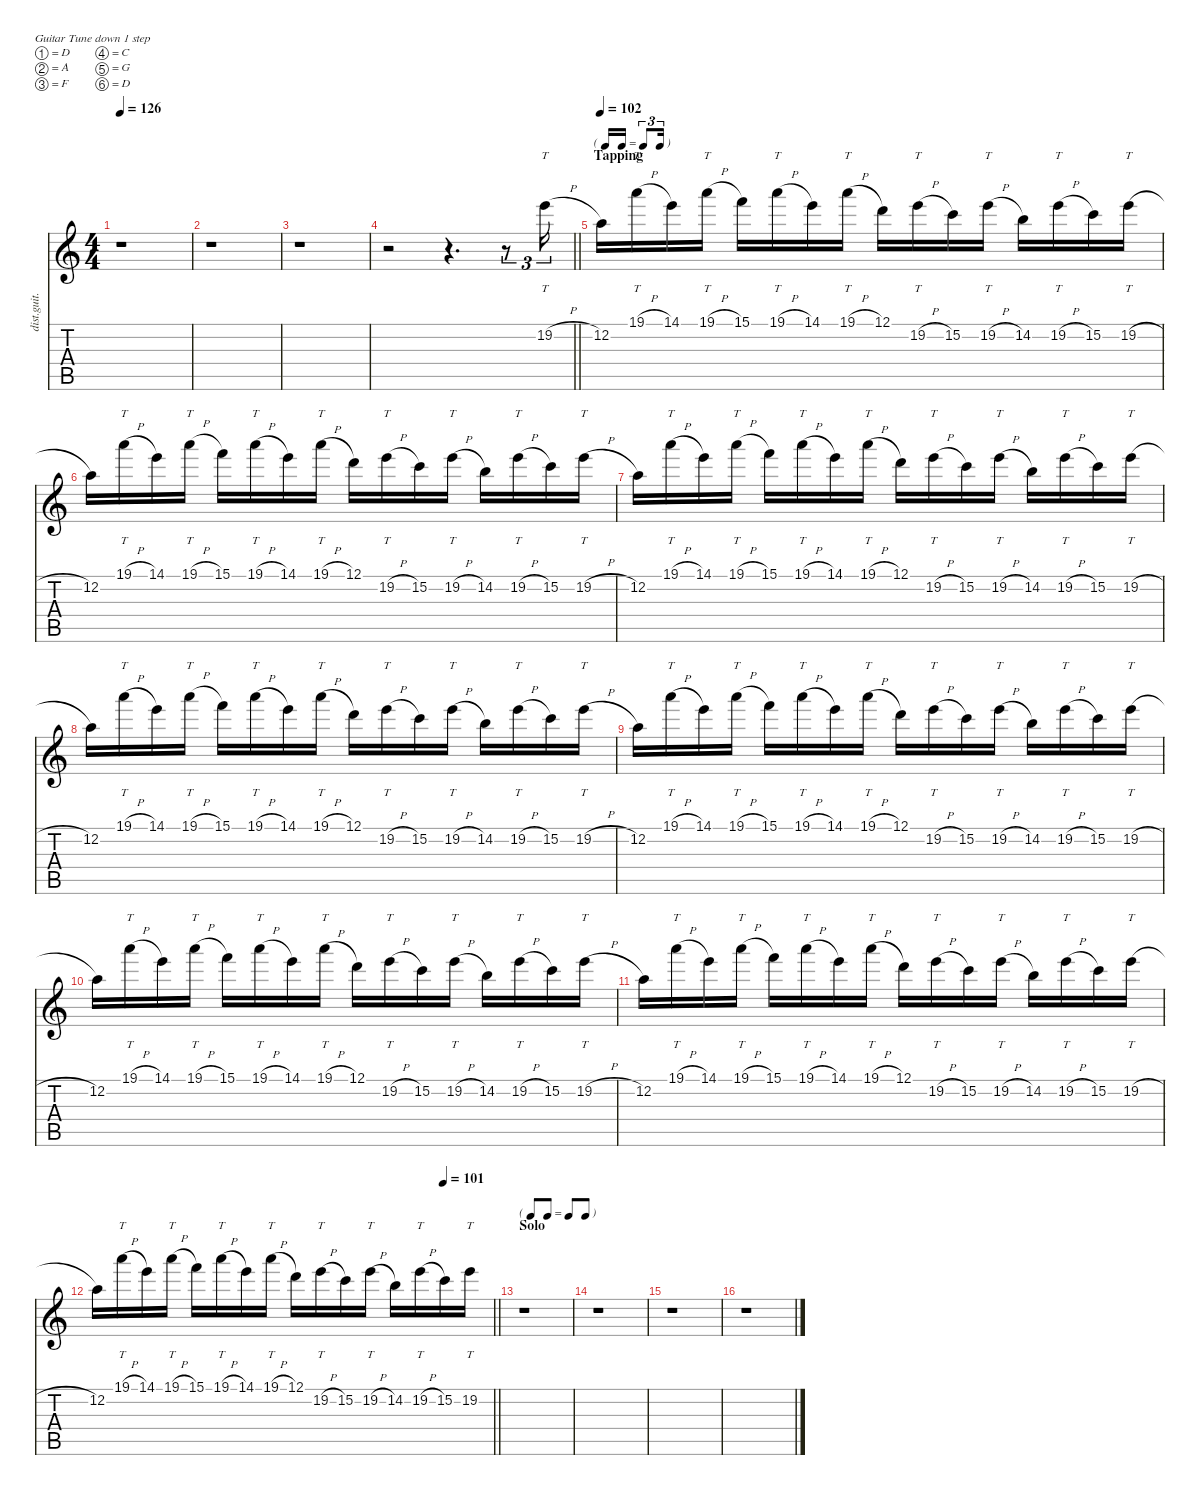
\defaultSystemsLayout 4
\hideDynamics
\bracketExtendMode nobrackets
\track ("Lead Harmony" "dist.guit.") {instrument distortionguitar}
\staff {score tabs}
\tuning (D4 A3 F3 C3 G2 D2)
\ts (4 4)
\tempo 126
\clef g2
\ks c
r.1{dy fff} |
r.1 |
r.1 |
\barLineRight lightlight
r.2 r.4{d} r.8{tu (3 2)} 19.2{h}.16{tt tu (3 2) dy f} |
\tf triplet16th
\section ("" "Tapping")
\tempo 102
12.2.16 19.1{h}.16{tt} 14.1.16 19.1{h}.16{tt} 15.1.16 19.1{h}.16{tt} 14.1.16 19.1{h}.16{tt} 12.1.16 19.2{h}.16{tt} 15.2.16 19.2{h}.16{tt} 14.2.16 19.2{h}.16{tt} 15.2.16 19.2{h}.16{tt} |
12.2.16 19.1{h}.16{tt} 14.1.16 19.1{h}.16{tt} 15.1.16 19.1{h}.16{tt} 14.1.16 19.1{h}.16{tt} 12.1.16 19.2{h}.16{tt} 15.2.16 19.2{h}.16{tt} 14.2.16 19.2{h}.16{tt} 15.2.16 19.2{h}.16{tt} |
12.2.16 19.1{h}.16{tt} 14.1.16 19.1{h}.16{tt} 15.1.16 19.1{h}.16{tt} 14.1.16 19.1{h}.16{tt} 12.1.16 19.2{h}.16{tt} 15.2.16 19.2{h}.16{tt} 14.2.16 19.2{h}.16{tt} 15.2.16 19.2{h}.16{tt} |
12.2.16 19.1{h}.16{tt} 14.1.16 19.1{h}.16{tt} 15.1.16 19.1{h}.16{tt} 14.1.16 19.1{h}.16{tt} 12.1.16 19.2{h}.16{tt} 15.2.16 19.2{h}.16{tt} 14.2.16 19.2{h}.16{tt} 15.2.16 19.2{h}.16{tt} |
12.2.16 19.1{h}.16{tt} 14.1.16 19.1{h}.16{tt} 15.1.16 19.1{h}.16{tt} 14.1.16 19.1{h}.16{tt} 12.1.16 19.2{h}.16{tt} 15.2.16 19.2{h}.16{tt} 14.2.16 19.2{h}.16{tt} 15.2.16 19.2{h}.16{tt} |
12.2.16 19.1{h}.16{tt} 14.1.16 19.1{h}.16{tt} 15.1.16 19.1{h}.16{tt} 14.1.16 19.1{h}.16{tt} 12.1.16 19.2{h}.16{tt} 15.2.16 19.2{h}.16{tt} 14.2.16 19.2{h}.16{tt} 15.2.16 19.2{h}.16{tt} |
12.2.16 19.1{h}.16{tt} 14.1.16 19.1{h}.16{tt} 15.1.16 19.1{h}.16{tt} 14.1.16 19.1{h}.16{tt} 12.1.16 19.2{h}.16{tt} 15.2.16 19.2{h}.16{tt} 14.2.16 19.2{h}.16{tt} 15.2.16 19.2{h}.16{tt} |
\tempo (101 0.875)
\barLineRight lightlight
12.2.16 19.1{h}.16{tt} 14.1.16 19.1{h}.16{tt} 15.1.16 19.1{h}.16{tt} 14.1.16 19.1{h}.16{tt} 12.1.16 19.2{h}.16{tt} 15.2.16 19.2{h}.16{tt} 14.2.16 19.2{h}.16{tt} 15.2.16 19.2.16{tt} |
\tf none
\section ("" "Solo")
r.1 |
r.1 |
r.1 |
r.1
